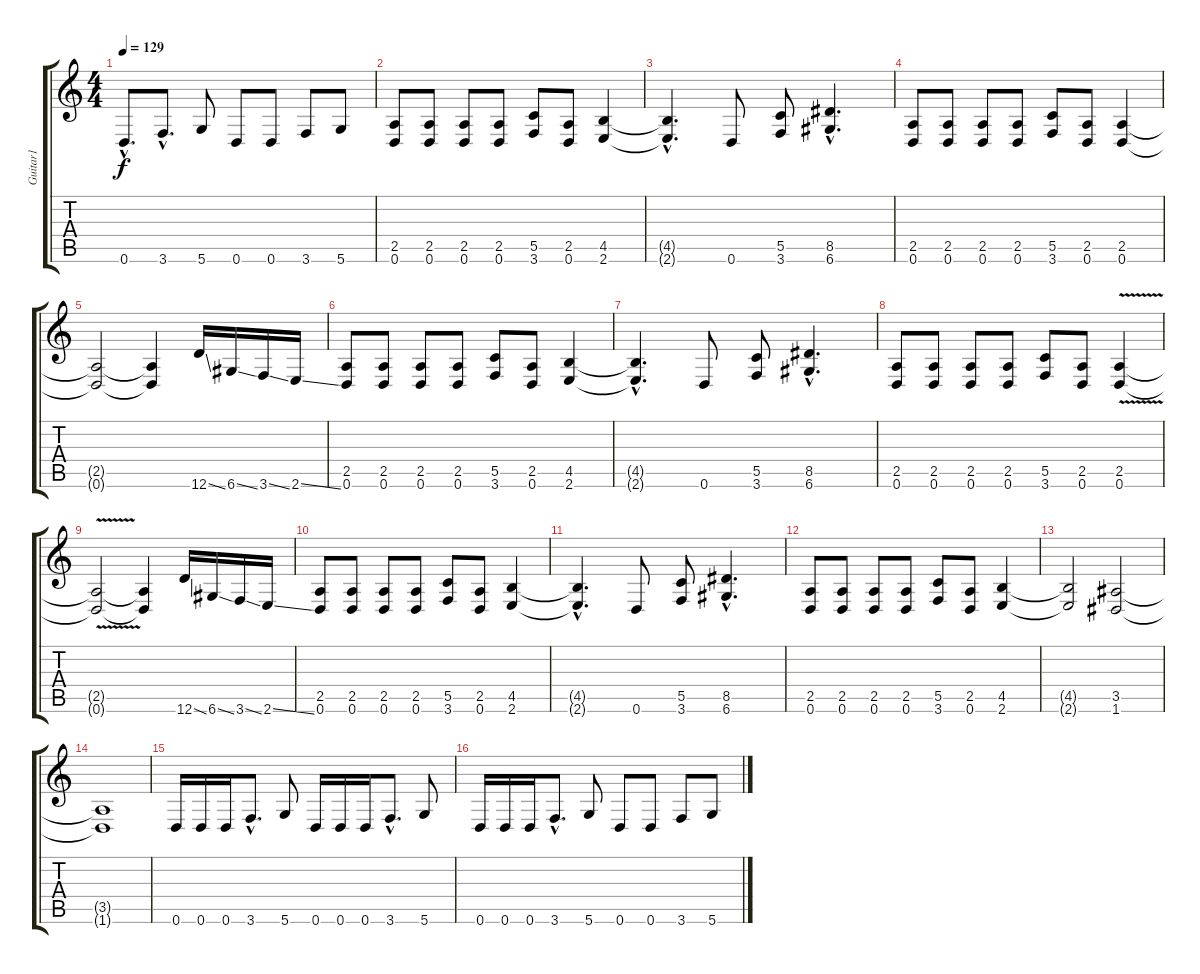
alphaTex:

\track ("Guitar1" "Guitar1") {instrument distortionguitar}
\staff {score tabs}
\tuning (D4 A3 F3 C3 G2 D2) {hide}
\ts (4 4)
\tempo 129
\clef g2
\ks c
0.6{hac}.8{d dy f} 3.6{hac}.8{d} 5.6.8 0.6.8 0.6.8 3.6.8 5.6.8 |
(2.5 0.6).8 (2.5 0.6).8 (2.5 0.6).8 (2.5 0.6).8 (5.5 3.6).8 (2.5 0.6).8 (4.5 2.6).4 |
(4.5{hac t} 2.6{hac t}).4{d} 0.6.8 (5.5 3.6).8 (8.5{hac} 6.6{hac}).4{d} |
(2.5 0.6).8 (2.5 0.6).8 (2.5 0.6).8 (2.5 0.6).8 (5.5 3.6).8 (2.5 0.6).8 (2.5 0.6).4 |
(2.5{t} 0.6{t}).2 (2.5{t} 0.6{t}).4 12.6{ss}.16 6.6{ss}.16 3.6{ss}.16 2.6{ss}.16 |
(2.5 0.6).8 (2.5 0.6).8 (2.5 0.6).8 (2.5 0.6).8 (5.5 3.6).8 (2.5 0.6).8 (4.5 2.6).4 |
(4.5{hac t} 2.6{hac t}).4{d} 0.6.8 (5.5 3.6).8 (8.5{hac} 6.6{hac}).4{d} |
(2.5 0.6).8 (2.5 0.6).8 (2.5 0.6).8 (2.5 0.6).8 (5.5 3.6).8 (2.5 0.6).8 (2.5{v} 0.6{v}).4 |
(2.5{t} 0.6{t}).2 (2.5{t} 0.6{t}).4 12.6{ss}.16 6.6{ss}.16 3.6{ss}.16 2.6{ss}.16 |
(2.5 0.6).8 (2.5 0.6).8 (2.5 0.6).8 (2.5 0.6).8 (5.5 3.6).8 (2.5 0.6).8 (4.5 2.6).4 |
(4.5{hac t} 2.6{hac t}).4{d} 0.6.8 (5.5 3.6).8 (8.5{hac} 6.6{hac}).4{d} |
(2.5 0.6).8 (2.5 0.6).8 (2.5 0.6).8 (2.5 0.6).8 (5.5 3.6).8 (2.5 0.6).8 (4.5 2.6).4 |
(4.5{t} 2.6{t}).2 (3.5 1.6).2 |
(3.5{t} 1.6{t}).1 |
0.6.16 0.6.16 0.6.16 3.6{hac}.8{d} 5.6.8 0.6.16 0.6.16 0.6.16 3.6{hac}.8{d} 5.6.8 |
0.6.16 0.6.16 0.6.16 3.6{hac}.8{d} 5.6.8 0.6.8 0.6.8 3.6.8 5.6.8
